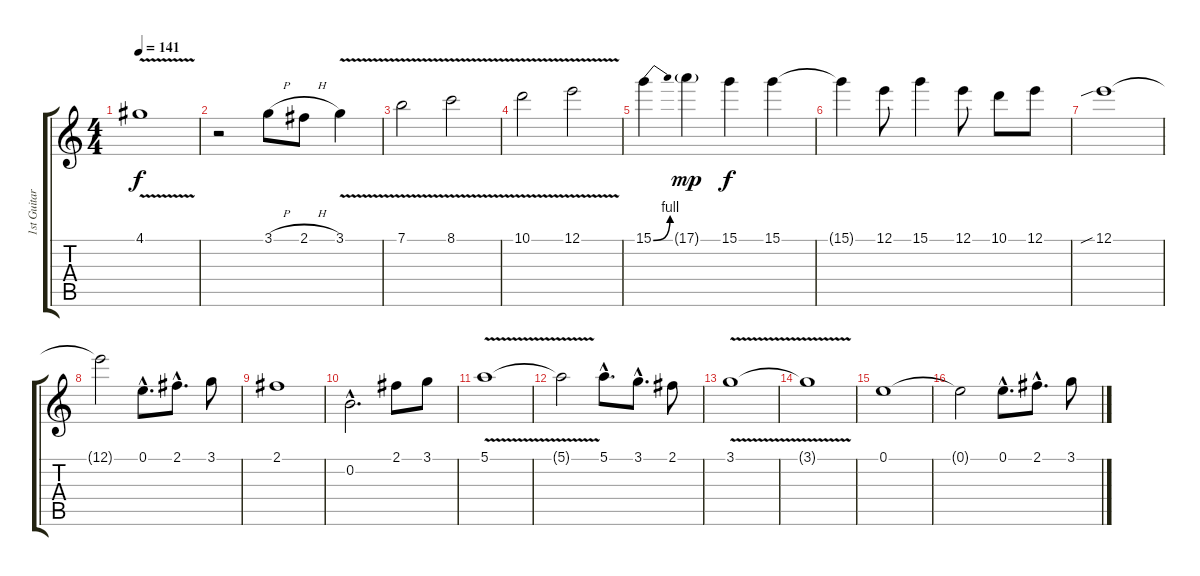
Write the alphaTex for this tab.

\track ("1st Guitar" "1st Guitar") {instrument overdrivenguitar}
\staff {score tabs}
\tuning (E4 B3 G3 D3 A2 E2) {hide}
\ts (4 4)
\tempo 141
\clef g2
\ks c
4.1{v}.1{dy f} |
r.2 3.1{h}.8 2.1{h}.8 3.1{v}.4 |
7.1{v}.2 8.1{v}.2 |
10.1{v}.2 12.1{v}.2 |
15.1{be (bend 0 0 60 4)}.4 17.1{g}.4{dy mp} 15.1.4{dy f} 15.1.4 |
15.1{t}.4 12.1.8 15.1.4 12.1.8 10.1.8 12.1.8 |
12.1{sib}.1{balance 0} |
12.1{t}.2 0.1{hac}.8{d} 2.1{hac}.8{d} 3.1.8 |
2.1.1 |
0.2{hac}.2{d} 2.1.8 3.1.8 |
5.1{v}.1 |
5.1{t}.2 5.1{hac}.8{d} 3.1{hac}.8{d} 2.1.8 |
3.1{v}.1 |
3.1{t}.1 |
0.1.1 |
0.1{t}.2 0.1{hac}.8{d} 2.1{hac}.8{d} 3.1.8
